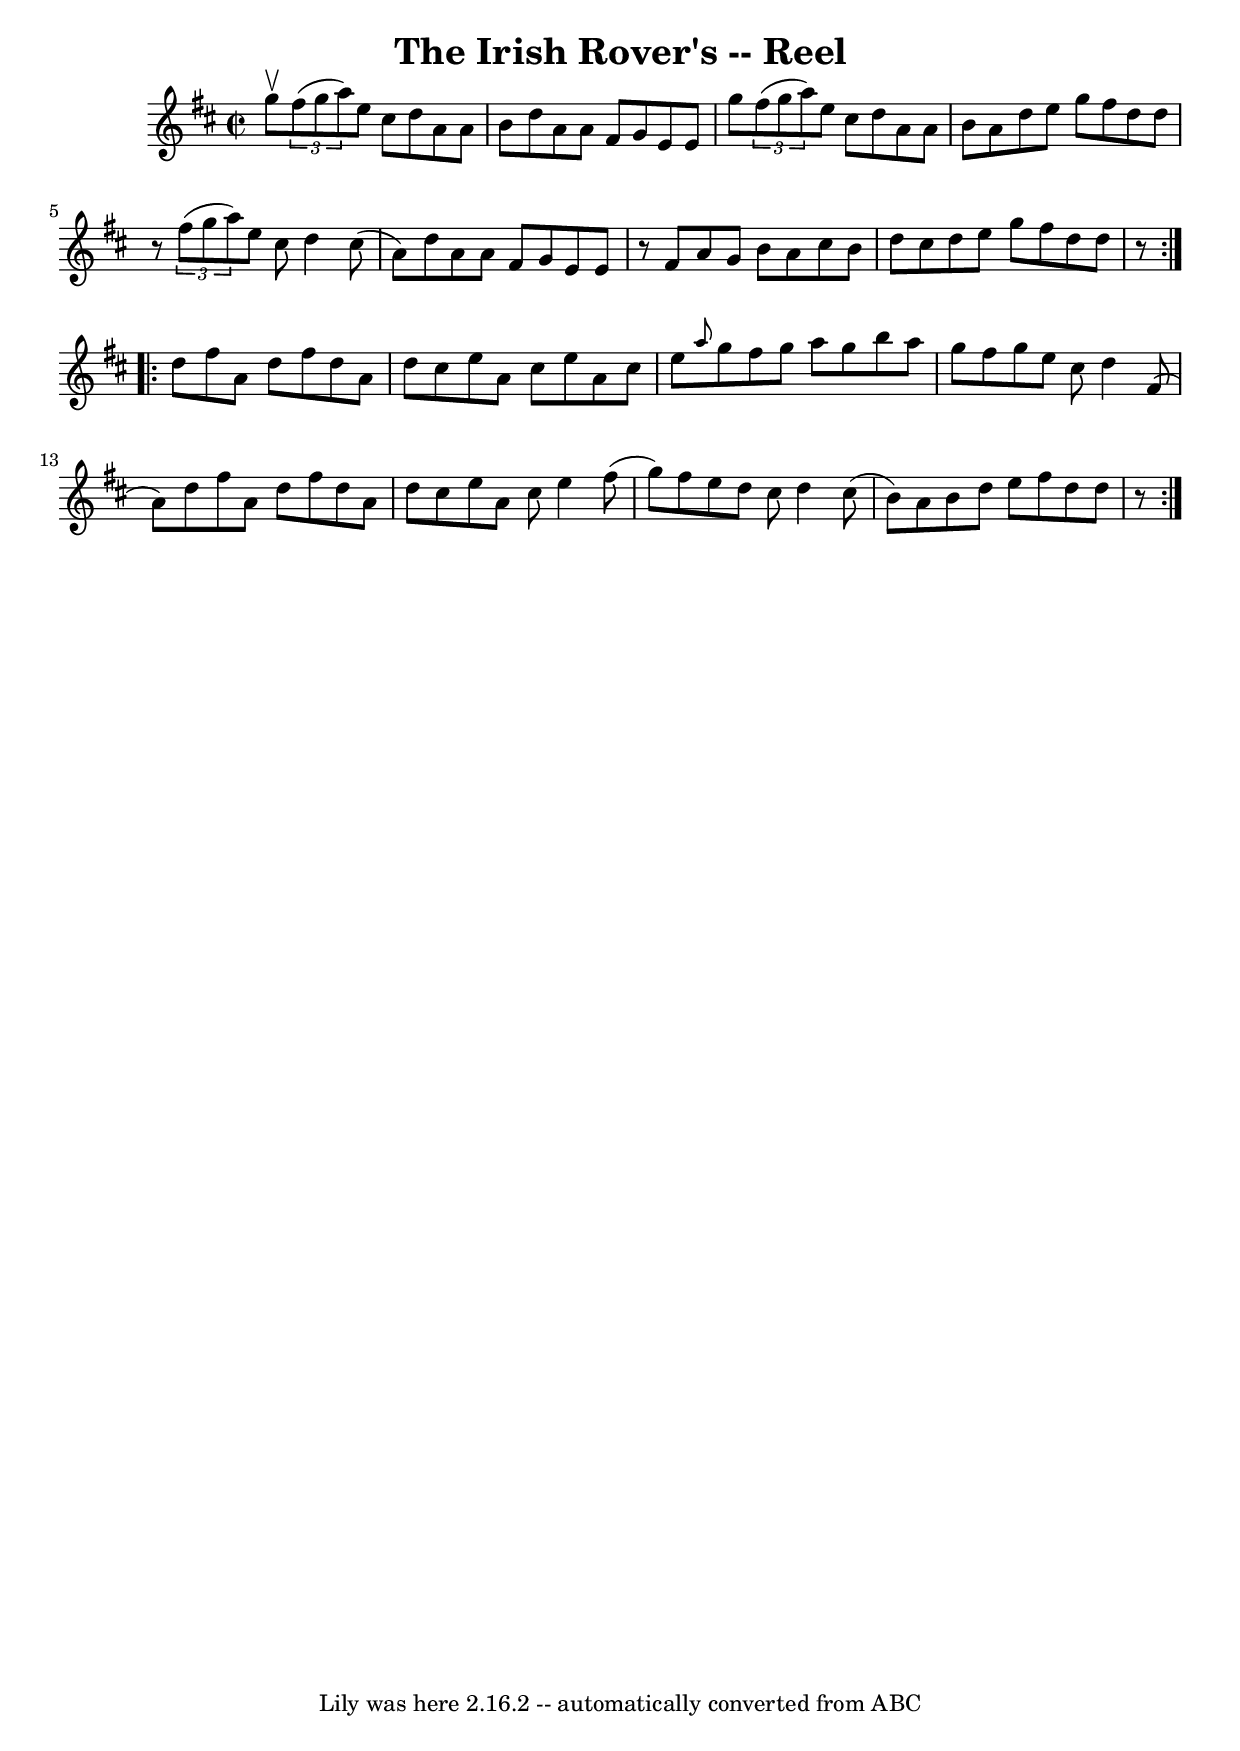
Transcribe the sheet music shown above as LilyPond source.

\version "2.7.40"
\include "Mammoth.ily"
\header {
	%% book = "Ryan's Mammoth Collection"
	crossRefNumber = "1"
	footnotes = "\\\\235"
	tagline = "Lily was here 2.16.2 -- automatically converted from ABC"
	title = "The Irish Rover's -- Reel"
}
voicedefault =  {


\repeat volta 2 {
\override Staff.TimeSignature #'style = #'C
 \time 2/2 
\key d \major g''8^\upbow |
     \times 2/3 { fis''8 (
g''8 a''8) } e''8 cis''8 d''8 a'8 a'8 b'8    |
   
d''8 a'8 a'8 fis'8 g'8 e'8 e'8 g''8    |
   
\times 2/3 { fis''8 (g''8 a''8) } e''8 cis''8 d''8 a'8    
a'8 b'8    |
 a'8 d''8 e''8 g''8 fis''8 d''8 d''8  
  r8   |
     \times 2/3 { fis''8 (g''8 a''8) } e''8    
cis''8 d''4 cis''8 (a'8)   |
 d''8 a'8 a'8 fis'8   
 g'8 e'8 e'8    r8   |
 fis'8 a'8 g'8 b'8 a'8    
cis''8 b'8 d''8    |
 cis''8 d''8 e''8 g''8 fis''8    
d''8 d''8    r8 }     \repeat volta 2 { d''8 fis''8 a'8 d''8    
fis''8 d''8 a'8 d''8    |
 cis''8 e''8 a'8 cis''8    
e''8 a'8 cis''8 e''8    |
 \grace { a''8  } g''8 fis''8  
 g''8 a''8 g''8 b''8 a''8 g''8    |
 fis''8 g''8    
e''8 cis''8 d''4 fis'8 (a'8)   |
 d''8 fis''8    
a'8 d''8 fis''8 d''8 a'8 d''8    |
 cis''8 e''8    
a'8 cis''8 e''4 fis''8 (g''8)   |
 fis''8 e''8    
d''8 cis''8 d''4 cis''8 (b'8)   |
 a'8 b'8 d''8    
e''8 fis''8 d''8 d''8    r8 }   
}

\score{
    <<

	\context Staff="default"
	{
	    \voicedefault 
	}

    >>
	\layout {
	}
	\midi {}
}
